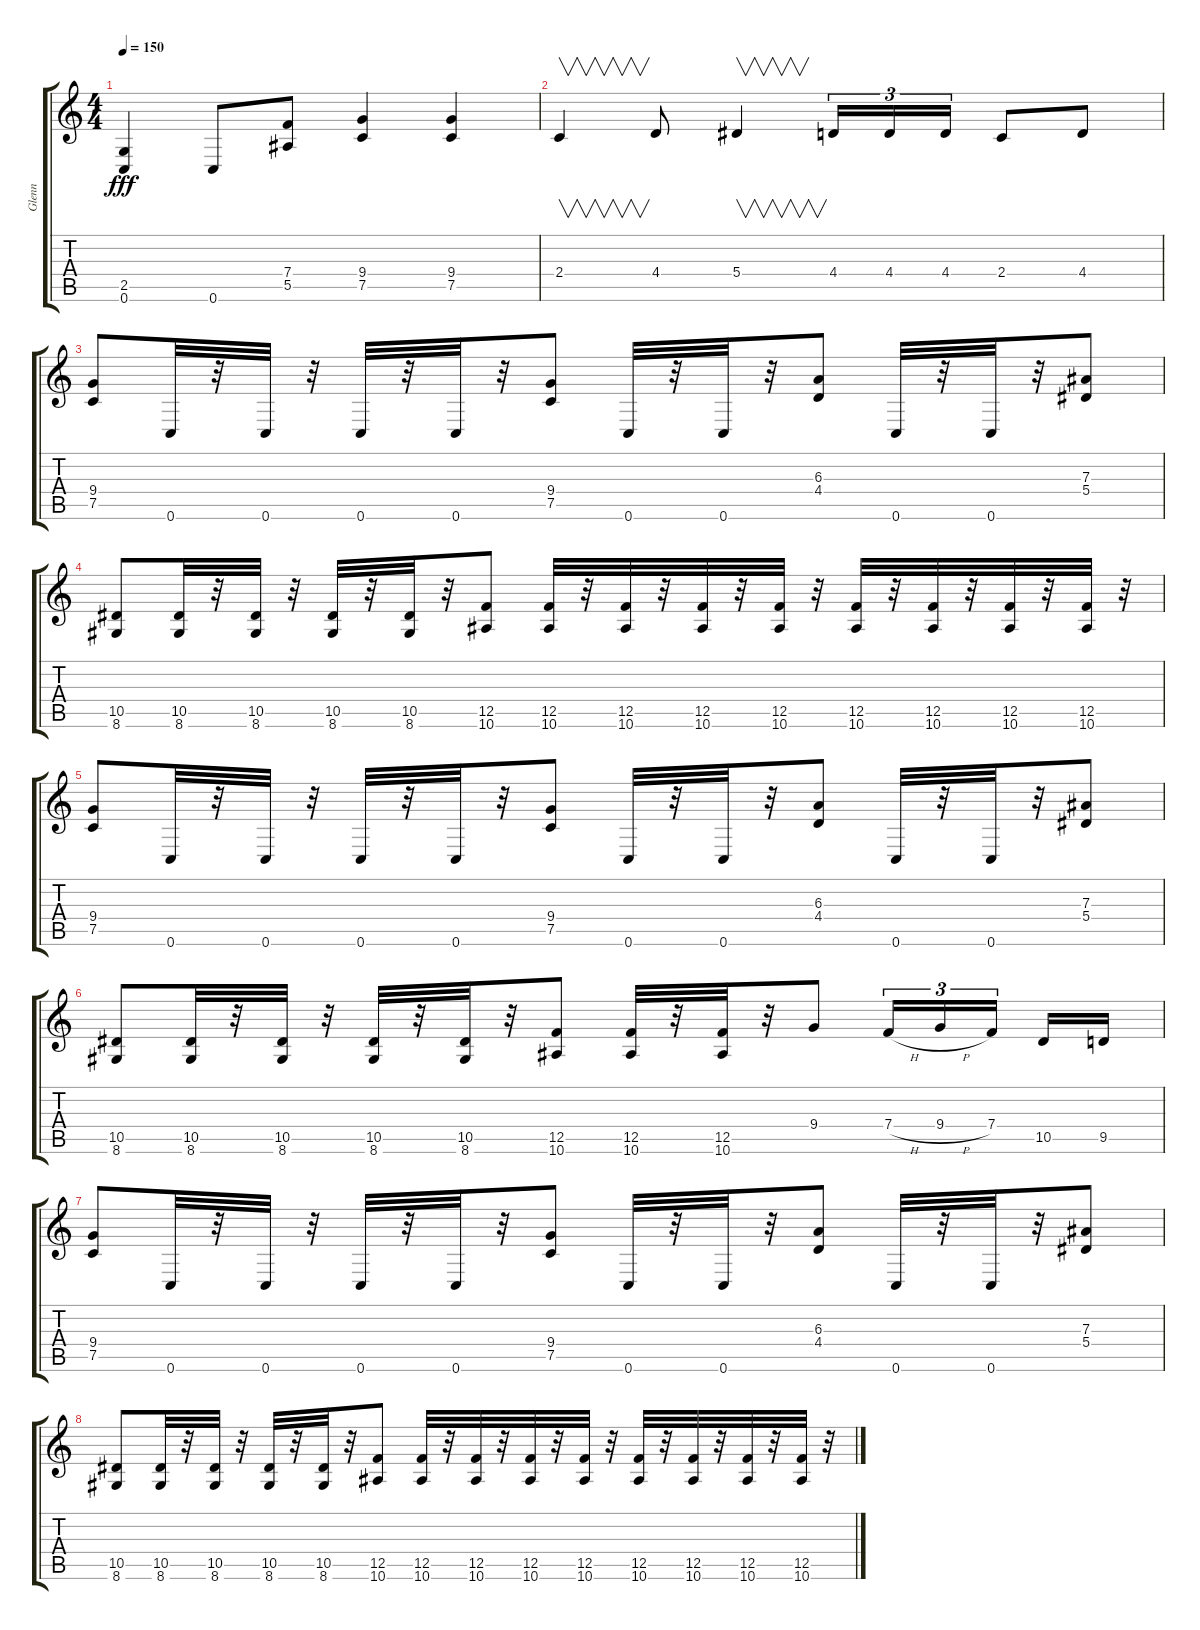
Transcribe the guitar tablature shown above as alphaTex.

\track ("Glenn" "Glenn") {instrument distortionguitar}
\staff {score tabs}
\tuning (C4 G3 Eb3 Bb2 F2 C2) {hide}
\ts (4 4)
\tempo 150
\clef g2
\ks c
(2.5 0.6).4{dy fff} 0.6.8 (7.4 5.5).8 (9.4 7.5).4 (9.4 7.5).4 |
2.4.4{v} 4.4.8 5.4.4{v} 4.4.16{tu (3 2)} 4.4.16{tu (3 2)} 4.4.16{tu (3 2)} 2.4.8 4.4.8 |
(9.4 7.5).8 0.6.32 r.32 0.6.32 r.32 0.6.32 r.32 0.6.32 r.32 (9.4 7.5).8 0.6.32 r.32 0.6.32 r.32 (6.3 4.4).8 0.6.32 r.32 0.6.32 r.32 (7.3 5.4).8 |
(10.5 8.6).8 (10.5 8.6).32 r.32 (10.5 8.6).32 r.32 (10.5 8.6).32 r.32 (10.5 8.6).32 r.32 (12.5 10.6).8 (12.5 10.6).32 r.32 (12.5 10.6).32 r.32 (12.5 10.6).32 r.32 (12.5 10.6).32 r.32 (12.5 10.6).32 r.32 (12.5 10.6).32 r.32 (12.5 10.6).32 r.32 (12.5 10.6).32 r.32 |
(9.4 7.5).8 0.6.32 r.32 0.6.32 r.32 0.6.32 r.32 0.6.32 r.32 (9.4 7.5).8 0.6.32 r.32 0.6.32 r.32 (6.3 4.4).8 0.6.32 r.32 0.6.32 r.32 (7.3 5.4).8 |
(10.5 8.6).8 (10.5 8.6).32 r.32 (10.5 8.6).32 r.32 (10.5 8.6).32 r.32 (10.5 8.6).32 r.32 (12.5 10.6).8 (12.5 10.6).32 r.32 (12.5 10.6).32 r.32 9.4.8 7.4{h}.16{tu (3 2)} 9.4{h}.16{tu (3 2)} 7.4.16{tu (3 2)} 10.5.16 9.5.16 |
(9.4 7.5).8 0.6.32 r.32 0.6.32 r.32 0.6.32 r.32 0.6.32 r.32 (9.4 7.5).8 0.6.32 r.32 0.6.32 r.32 (6.3 4.4).8 0.6.32 r.32 0.6.32 r.32 (7.3 5.4).8 |
(10.5 8.6).8 (10.5 8.6).32 r.32 (10.5 8.6).32 r.32 (10.5 8.6).32 r.32 (10.5 8.6).32 r.32 (12.5 10.6).8 (12.5 10.6).32 r.32 (12.5 10.6).32 r.32 (12.5 10.6).32 r.32 (12.5 10.6).32 r.32 (12.5 10.6).32 r.32 (12.5 10.6).32 r.32 (12.5 10.6).32 r.32 (12.5 10.6).32 r.32
